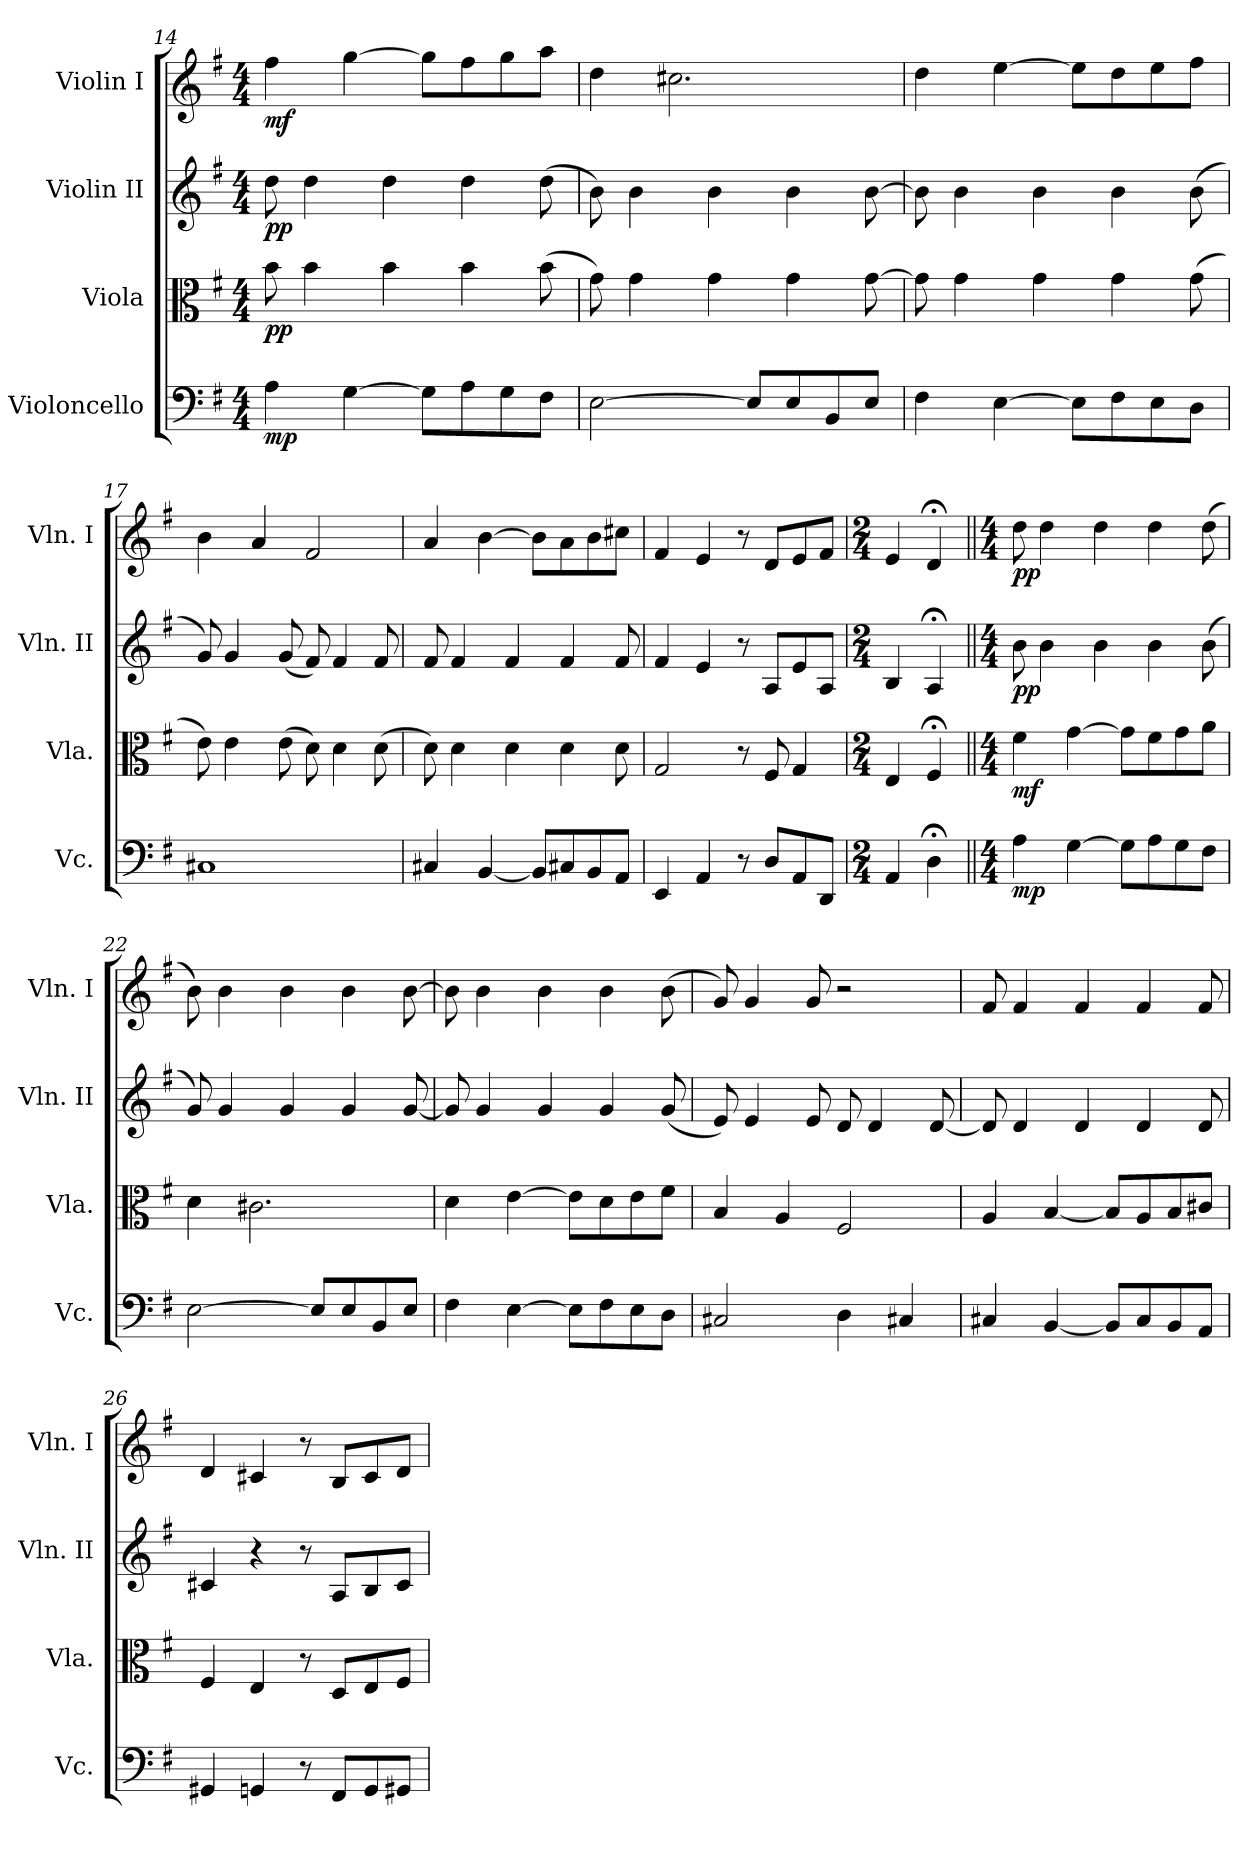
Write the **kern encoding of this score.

**kern	**dynam	**kern	**dynam	**kern	**dynam	**kern	**dynam
*part4	*part4	*part3	*part3	*part2	*part2	*part1	*part1
*staff4	*staff4	*staff3	*staff3	*staff2	*staff2	*staff1	*staff1
*I"Violoncello	*	*I"Viola	*	*I"Violin II	*	*I"Violin I	*
*I'Vc.	*	*I'Vla.	*	*I'Vln. II	*	*I'Vln. I	*
*clefF4	*	*clefC3	*	*clefG2	*	*clefG2	*
*k[f#]	*	*k[f#]	*	*k[f#]	*	*k[f#]	*
*M4/4	*	*M4/4	*	*M4/4	*	*M4/4	*
=14	=14	=14	=14	=14	=14	=14	=14
!	!LO:DY:b	!	!LO:DY:b	!	!LO:DY:b	!	!LO:DY:b
4A\	mp	8b\	pp	8dd\	pp	4ff#\	mf
.	.	4b\	.	4dd\	.	.	.
[4G\	.	.	.	.	.	[4gg\	.
.	.	4b\	.	4dd\	.	.	.
8G\L]	.	.	.	.	.	8gg\L]	.
8A\	.	4b\	.	4dd\	.	8ff#\	.
8G\	.	.	.	.	.	8gg\	.
8F#\J	.	(>8b\	.	(>8dd\	.	8aa\J	.
!!LO:LB:g=z
=15	=15	=15	=15	=15	=15	=15	=15
[2E\	.	8g\)	.	8b\)	.	4dd\	.
.	.	4g\	.	4b\	.	.	.
.	.	.	.	.	.	2.cc#X\	.
.	.	4g\	.	4b\	.	.	.
8E/L]	.	.	.	.	.	.	.
8E/	.	4g\	.	4b\	.	.	.
8BB/	.	.	.	.	.	.	.
8E/J	.	[8g\	.	[8b\	.	.	.
=16	=16	=16	=16	=16	=16	=16	=16
4F#\	.	8g\]	.	8b\]	.	4dd\	.
.	.	4g\	.	4b\	.	.	.
[4E\	.	.	.	.	.	[4ee\	.
.	.	4g\	.	4b\	.	.	.
8E\L]	.	.	.	.	.	8ee\L]	.
8F#\	.	4g\	.	4b\	.	8dd\	.
8E\	.	.	.	.	.	8ee\	.
8D\J	.	(>8g\	.	(>8b\	.	8ff#\J	.
=17	=17	=17	=17	=17	=17	=17	=17
1C#X	.	8e\)	.	8g/)	.	4b\	.
.	.	4e\	.	4g/	.	.	.
.	.	.	.	.	.	4a/	.
.	.	(>8e\	.	(<8g/	.	.	.
.	.	8d\)	.	8f#/)	.	2f#/	.
.	.	4d\	.	4f#/	.	.	.
.	.	(>8d\	.	8f#/	.	.	.
=18	=18	=18	=18	=18	=18	=18	=18
4C#X/	.	8d\)	.	8f#/	.	4a/	.
.	.	4d\	.	4f#/	.	.	.
[4BB/	.	.	.	.	.	[4b\	.
.	.	4d\	.	4f#/	.	.	.
8BB/L]	.	.	.	.	.	8b\L]	.
8C#X/	.	4d\	.	4f#/	.	8a\	.
8BB/	.	.	.	.	.	8b\	.
8AA/J	.	8d\	.	8f#/	.	8cc#X\J	.
=19	=19	=19	=19	=19	=19	=19	=19
4EE/	.	2G/	.	4f#/	.	4f#/	.
4AA/	.	.	.	4e/	.	4e/	.
8r	.	8r	.	8r	.	8r	.
8D/L	.	8F#/	.	8A/L	.	8d/L	.
8AA/	.	4G/	.	8e/	.	8e/	.
8DD/J	.	.	.	8A/J	.	8f#/J	.
!!LO:LB:g=z
=20	=20	=20	=20	=20	=20	=20	=20
*M2/4	*	*M2/4	*	*M2/4	*	*M2/4	*
4AA/	.	4E/	.	4B/	.	4e/	.
4D;<\	.	4F#;</	.	4A;</	.	4d;</	.
=21||	=21||	=21||	=21||	=21||	=21||	=21||	=21||
*M4/4	*	*M4/4	*	*M4/4	*	*M4/4	*
!	!LO:DY:b	!	!LO:DY:b	!	!LO:DY:b	!	!LO:DY:b
4A\	mp	4f#\	mf	8b\	pp	8dd\	pp
.	.	.	.	4b\	.	4dd\	.
[4G\	.	[4g\	.	.	.	.	.
.	.	.	.	4b\	.	4dd\	.
8G\L]	.	8g\L]	.	.	.	.	.
8A\	.	8f#\	.	4b\	.	4dd\	.
8G\	.	8g\	.	.	.	.	.
8F#\J	.	8a\J	.	(>8b\	.	(>8dd\	.
=22	=22	=22	=22	=22	=22	=22	=22
[2E\	.	4d\	.	8g/)	.	8b\)	.
.	.	.	.	4g/	.	4b\	.
.	.	2.c#X\	.	.	.	.	.
.	.	.	.	4g/	.	4b\	.
8E/L]	.	.	.	.	.	.	.
8E/	.	.	.	4g/	.	4b\	.
8BB/	.	.	.	.	.	.	.
8E/J	.	.	.	[8g/	.	[8b\	.
=23	=23	=23	=23	=23	=23	=23	=23
4F#\	.	4d\	.	8g/]	.	8b\]	.
.	.	.	.	4g/	.	4b\	.
[4E\	.	[4e\	.	.	.	.	.
.	.	.	.	4g/	.	4b\	.
8E\L]	.	8e\L]	.	.	.	.	.
8F#\	.	8d\	.	4g/	.	4b\	.
8E\	.	8e\	.	.	.	.	.
8D\J	.	8f#\J	.	(<8g/	.	(>8b\	.
=24	=24	=24	=24	=24	=24	=24	=24
2C#X/	.	4B/	.	8e/)	.	8g/)	.
.	.	.	.	4e/	.	4g/	.
.	.	4A/	.	.	.	.	.
.	.	.	.	8e/	.	8g/	.
4D\	.	2F#/	.	8d/	.	2r	.
.	.	.	.	4d/	.	.	.
4C#X/	.	.	.	.	.	.	.
.	.	.	.	[8d/	.	.	.
!!LO:PB:g=z
=25	=25	=25	=25	=25	=25	=25	=25
4C#X/	.	4A/	.	8d/]	.	8f#/	.
.	.	.	.	4d/	.	4f#/	.
[4BB/	.	[4B/	.	.	.	.	.
.	.	.	.	4d/	.	4f#/	.
8BB/L]	.	8B/L]	.	.	.	.	.
8C#/	.	8A/	.	4d/	.	4f#/	.
8BB/	.	8B/	.	.	.	.	.
8AA/J	.	8c#X/J	.	8d/	.	8f#/	.
=26	=26	=26	=26	=26	=26	=26	=26
4GG#X/	.	4F#/	.	4c#X/	.	4d/	.
4GGn/	.	4E/	.	4r	.	4c#X/	.
8r	.	8r	.	8r	.	8r	.
8FF#/L	.	8D/L	.	8A/L	.	8B/L	.
8GG/	.	8E/	.	8B/	.	8c#/	.
8GG#X/J	.	8F#/J	.	8c#/J	.	8d/J	.
=	=	=	=	=	=	=	=
*-	*-	*-	*-	*-	*-	*-	*-
